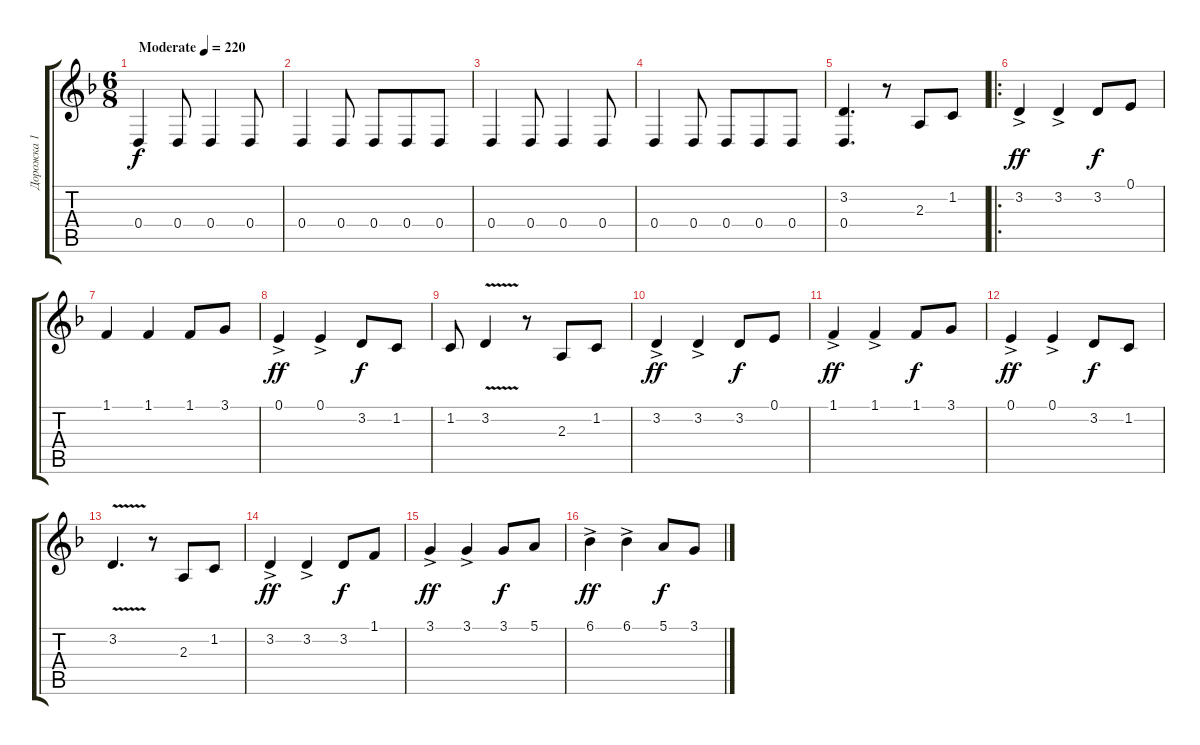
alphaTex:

\track ("Дорожка 1" "Дорожка 1") {instrument acousticgrandpiano}
\staff {score tabs}
\tuning (E4 B3 G3 D3 A2 E2) {hide}
\ts (6 8)
\tempo (220 "Moderate")
\clef g2
\ks dminor
0.4.4{dy f instrument acousticgrandpiano} 0.4.8 0.4.4 0.4.8 |
0.4.4 0.4.8 0.4.8 0.4.8 0.4.8 |
0.4.4 0.4.8 0.4.4 0.4.8 |
0.4.4 0.4.8 0.4.8 0.4.8 0.4.8 |
(3.2 0.4).4{d} r.8 2.3.8 1.2.8 |
\ro
3.2{ac}.4{dy ff} 3.2{ac}.4 3.2.8{dy f} 0.1.8 |
1.1.4 1.1.4 1.1.8 3.1.8 |
0.1{ac}.4{dy ff} 0.1{ac}.4 3.2.8{dy f} 1.2.8 |
1.2.8 3.2{v}.4 r.8 2.3.8 1.2.8 |
3.2{ac}.4{dy ff} 3.2{ac}.4 3.2.8{dy f} 0.1.8 |
1.1{ac}.4{dy ff} 1.1{ac}.4 1.1.8{dy f} 3.1.8 |
0.1{ac}.4{dy ff} 0.1{ac}.4 3.2.8{dy f} 1.2.8 |
3.2{v}.4{d} r.8 2.3.8 1.2.8 |
3.2{ac}.4{dy ff} 3.2{ac}.4 3.2.8{dy f} 1.1.8 |
3.1{ac}.4{dy ff} 3.1{ac}.4 3.1.8{dy f} 5.1.8 |
6.1{ac}.4{dy ff} 6.1{ac}.4 5.1.8{dy f} 3.1.8
